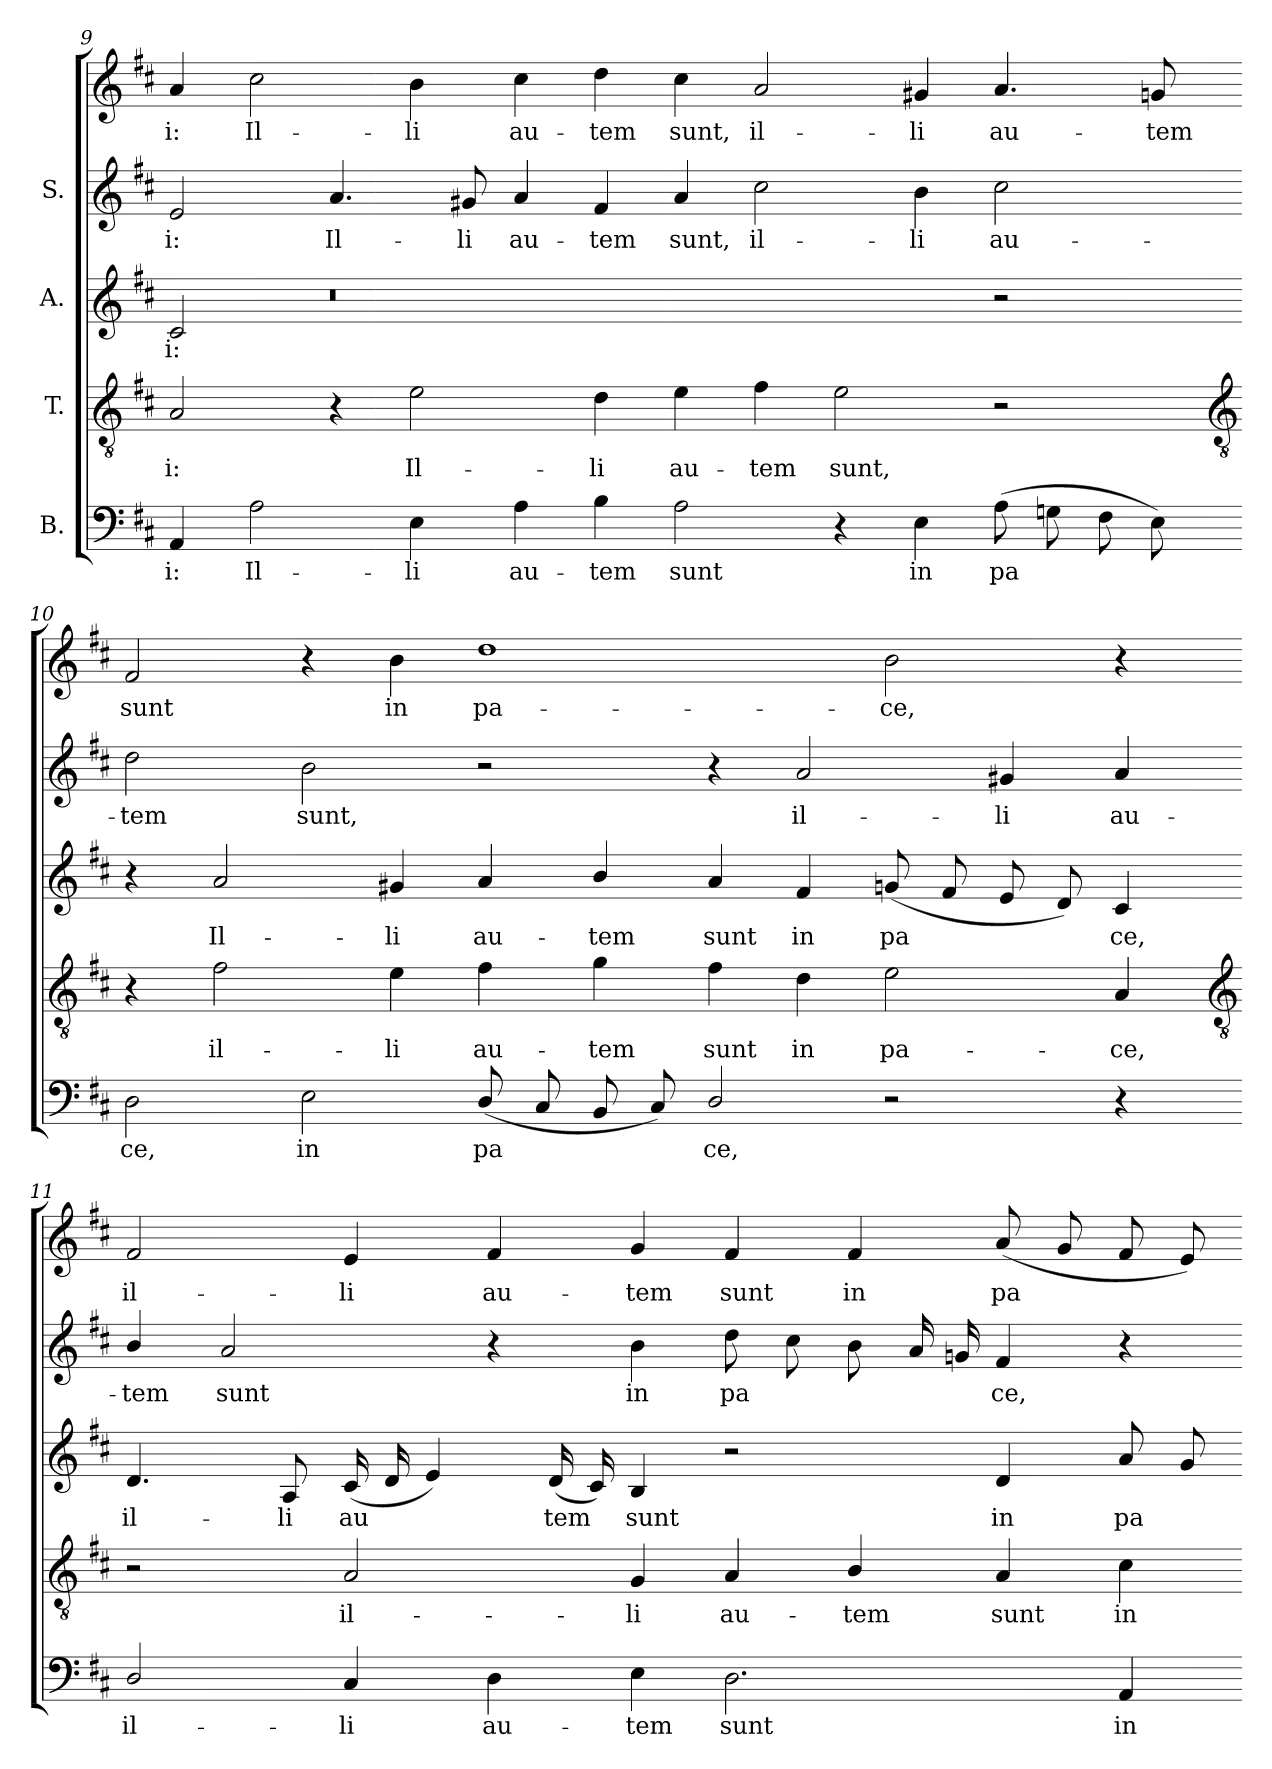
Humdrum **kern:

**kern	**text	**kern	**text	**kern	**text	**kern	**text	**kern	**text
*part4	*part4	*part3	*part3	*part2	*part2	*part1	*part1	*part1	*part1
*staff5	*staff5	*staff4	*staff4	*staff3	*staff3	*staff2	*staff2	*staff1	*staff1
*I"B.	*	*I"T.	*	*I"A.	*	*I"S.	*	*	*
!!LO:LB:g=z
*clefF4	*	*clefGv2	*	*clefG2	*	*clefG2	*	*clefG2	*
*k[f#c#]	*	*k[f#c#]	*	*k[f#c#]	*	*k[f#c#]	*	*k[f#c#]	*
*D:	*	*D:	*	*D:	*	*D:	*	*D:	*
=9	=9	=9	=9	=9	=9	=9	=9	=9	=9
!	!LO:LY:b	!	!LO:LY:b	!	!LO:LY:b	!	!LO:LY:b	!	!LO:LY:b
4AA	i:	2A	i:	2c#	i:	2e	i:	4a	i:
!	!LO:LY:b	!	!	!	!	!	!	!	!LO:LY:b
2A	Il-	.	.	.	.	.	.	2cc#	Il-
!	!	!	!	!	!	!	!LO:LY:b	!	!
.	.	4r	.	0r	.	4.a	Il-	.	.
!	!LO:LY:b	!	!LO:LY:b	!	!	!	!	!	!LO:LY:b
4E	-li	2e	Il-	.	.	.	.	4b	-li
!	!	!	!	!	!	!	!LO:LY:b	!	!
.	.	.	.	.	.	8g#X	-li	.	.
!	!LO:LY:b	!	!	!	!	!	!LO:LY:b	!	!LO:LY:b
4A	au-	.	.	.	.	4a	au-	4cc#	au-
!	!LO:LY:b	!	!LO:LY:b	!	!	!	!LO:LY:b	!	!LO:LY:b
4B	-tem	4d	-li	.	.	4f#	-tem	4dd	-tem
!	!LO:LY:b	!	!LO:LY:b	!	!	!	!LO:LY:b	!	!LO:LY:b
2A	sunt	4e	au-	.	.	4a	sunt,	4cc#	sunt,
!	!	!	!LO:LY:b	!	!	!	!LO:LY:b	!	!LO:LY:b
.	.	4f#	-tem	.	.	2cc#	il-	2a	il-
!	!	!	!LO:LY:b	!	!	!	!	!	!
4r	.	2e	sunt,	.	.	.	.	.	.
!	!LO:LY:b	!	!	!	!	!	!LO:LY:b	!	!LO:LY:b
4E	in	.	.	.	.	4b	-li	4g#X	-li
!	!LO:LY:b	!	!	!	!	!	!LO:LY:b	!	!LO:LY:b
(>8A	pa	2r	.	2r	.	2cc#	au-	4.a	au-
8Gn	.	.	.	.	.	.	.	.	.
8F#	.	.	.	.	.	.	.	.	.
!	!	!	!	!	!	!	!	!	!LO:LY:b
8E)	.	.	.	.	.	.	.	8gn	-tem
!!LO:LB:g=z
=10-	=10-	=10-	=10-	=10-	=10-	=10-	=10-	=10-	=10-
*	*	*clefGv2	*	*	*	*	*	*	*
!	!LO:LY:b	!	!	!	!	!	!LO:LY:b	!	!LO:LY:b
2D	ce,	4r	.	4r	.	2dd	tem	2f#	-sunt
!	!	!	!LO:LY:b	!	!LO:LY:b	!	!	!	!
.	.	2f#	il-	2a	Il-	.	.	.	.
!	!LO:LY:b	!	!	!	!	!	!LO:LY:b	!	!
2E	in	.	.	.	.	2b	sunt,	4r	.
!	!	!	!LO:LY:b	!	!LO:LY:b	!	!	!	!LO:LY:b
.	.	4e	-li	4g#X	-li	.	.	4b	in
!	!LO:LY:b	!	!LO:LY:b	!	!LO:LY:b	!	!	!	!LO:LY:b
(<8D/	pa	4f#	au-	4a	au-	2r	.	1dd	pa-
8C#/	.	.	.	.	.	.	.	.	.
!	!	!	!LO:LY:b	!	!LO:LY:b	!	!	!	!
8BB/	.	4g	-tem	4b/	-tem	.	.	.	.
8C#/)	.	.	.	.	.	.	.	.	.
!	!LO:LY:b	!	!LO:LY:b	!	!LO:LY:b	!	!	!	!
2D/	ce,	4f#	sunt	4a	sunt	4r	.	.	.
!	!	!	!LO:LY:b	!	!LO:LY:b	!	!LO:LY:b	!	!
.	.	4d	in	4f#	in	2a	il-	.	.
!	!	!	!LO:LY:b	!	!LO:LY:b	!	!	!	!LO:LY:b
2r	.	2e	pa-	(<8gn	pa	.	.	2b	-ce,
.	.	.	.	8f#	.	.	.	.	.
!	!	!	!	!	!	!	!LO:LY:b	!	!
.	.	.	.	8e	.	4g#X	-li	.	.
.	.	.	.	8d)	.	.	.	.	.
!	!	!	!LO:LY:b	!	!LO:LY:b	!	!LO:LY:b	!	!
4r	.	4A	-ce,	4c#	ce,	4a	au-	4r	.
!!LO:LB:g=z
=11-	=11-	=11-	=11-	=11-	=11-	=11-	=11-	=11-	=11-
*	*	*clefGv2	*	*	*	*	*	*	*
!	!LO:LY:b	!	!	!	!LO:LY:b	!	!LO:LY:b	!	!LO:LY:b
2D/	il-	2r	.	4.d	il-	4b/	tem	2f#	-il-
!	!	!	!	!	!	!	!LO:LY:b	!	!
.	.	.	.	.	.	2a	sunt	.	.
!	!	!	!	!	!LO:LY:b	!	!	!	!
.	.	.	.	8A	-li	.	.	.	.
!	!LO:LY:b	!	!LO:LY:b	!	!LO:LY:b	!	!	!	!LO:LY:b
4C#	-li	2A	il-	(<16c#	au	.	.	4e	-li
.	.	.	.	16d	.	.	.	.	.
.	.	.	.	4e)	.	.	.	.	.
!	!LO:LY:b	!	!	!	!	!	!	!	!LO:LY:b
4D	au-	.	.	.	.	4r	.	4f#	au-
!	!	!	!	!	!LO:LY:b	!	!	!	!
.	.	.	.	(<16d	tem	.	.	.	.
.	.	.	.	16c#)	.	.	.	.	.
!	!LO:LY:b	!	!LO:LY:b	!	!LO:LY:b	!	!LO:LY:b	!	!LO:LY:b
4E	-tem	4G	-li	4B	sunt	4b	in	4g	-tem
!	!LO:LY:b	!	!LO:LY:b	!	!	!	!LO:LY:b	!	!LO:LY:b
2.D	sunt	4A	au-	2r	.	8dd	pa	4f#	sunt
.	.	.	.	.	.	8cc#	.	.	.
!	!	!	!LO:LY:b	!	!	!	!	!	!LO:LY:b
.	.	4B/	-tem	.	.	8b	.	4f#	in
.	.	.	.	.	.	16a	.	.	.
.	.	.	.	.	.	16g	.	.	.
!	!	!	!LO:LY:b	!	!LO:LY:b	!	!LO:LY:b	!	!LO:LY:b
.	.	4A	sunt	4d	in	4f#	ce,	(<8a	pa
.	.	.	.	.	.	.	.	8g	.
!	!LO:LY:b	!	!LO:LY:b	!	!LO:LY:b	!	!	!	!
4AA	in	4c#	in	8a	pa	4r	.	8f#	.
.	.	.	.	8g	.	.	.	8e)	.
=-	=-	=-	=-	=-	=-	=-	=-	=-	=-
*-	*-	*-	*-	*-	*-	*-	*-	*-	*-
